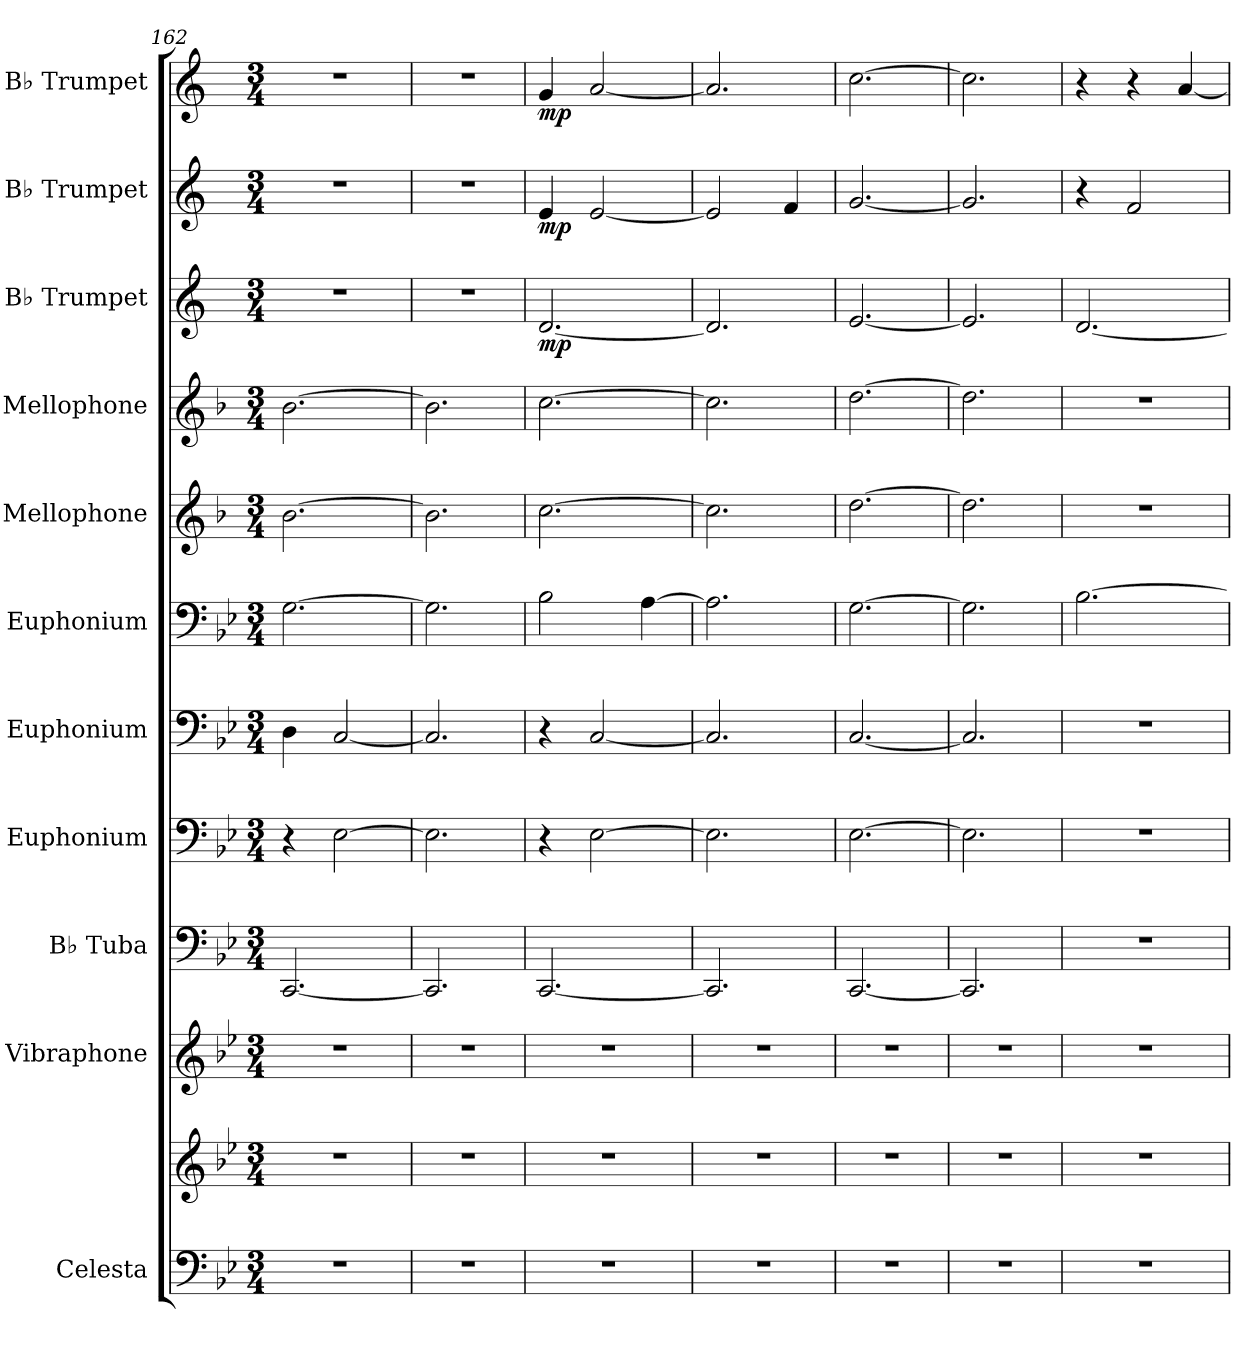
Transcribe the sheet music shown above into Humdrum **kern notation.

**kern	**kern	**kern	**kern	**kern	**kern	**kern	**kern	**kern	**kern	**dynam	**kern	**dynam	**kern	**dynam
*part11	*part11	*part10	*part9	*part8	*part7	*part6	*part5	*part4	*part3	*part3	*part2	*part2	*part1	*part1
*staff12	*staff11	*staff10	*staff9	*staff8	*staff7	*staff6	*staff5	*staff4	*staff3	*staff3	*staff2	*staff2	*staff1	*staff1
*I"Celesta	*	*I"Vibraphone	*I"B♭ Tuba	*I"Euphonium	*I"Euphonium	*I"Euphonium	*I"Mellophone	*I"Mellophone	*I"B♭ Trumpet	*	*I"B♭ Trumpet	*	*I"B♭ Trumpet	*
*I'Cel.	*	*I'Vib.	*I'B♭ Tu.	*I'Euph.	*I'Euph.	*I'Euph.	*I'Mph.	*I'Mph.	*I'B♭ Tpt.	*	*I'B♭ Tpt.	*	*I'B♭ Tpt.	*
*clefF4	*clefG2	*clefG2	*clefF4	*clefF4	*clefF4	*clefF4	*clefG2	*clefG2	*clefG2	*	*clefG2	*	*clefG2	*
*ITrd-7c-12	*ITrd-7c-12	*	*	*	*	*	*ITrd4c7	*ITrd4c7	*ITrd1c2	*	*ITrd1c2	*	*ITrd1c2	*
*k[b-e-]	*k[b-e-]	*k[b-e-]	*k[b-e-]	*k[b-e-]	*k[b-e-]	*k[b-e-]	*k[b-e-]	*k[b-e-]	*k[b-e-]	*	*k[b-e-]	*	*k[b-e-]	*
*M3/4	*M3/4	*M3/4	*M3/4	*M3/4	*M3/4	*M3/4	*M3/4	*M3/4	*M3/4	*	*M3/4	*	*M3/4	*
=162	=162	=162	=162	=162	=162	=162	=162	=162	=162	=162	=162	=162	=162	=162
2.r	2.r	2.r	[2.CC/	4r	4D\	[2.G\	[2.e-\	[2.e-\	2.r	.	2.r	.	2.r	.
.	.	.	.	[2E-\	[2C/	.	.	.	.	.	.	.	.	.
=163	=163	=163	=163	=163	=163	=163	=163	=163	=163	=163	=163	=163	=163	=163
2.r	2.r	2.r	2.CC/]	2.E-\]	2.C/]	2.G\]	2.e-\]	2.e-\]	2.r	.	2.r	.	2.r	.
=164	=164	=164	=164	=164	=164	=164	=164	=164	=164	=164	=164	=164	=164	=164
!	!	!	!	!	!	!	!	!	!	!LO:DY:b	!	!LO:DY:b	!	!LO:DY:b
2.r	2.r	2.r	[2.CC/	4r	4r	2B-\	[2.f\	[2.f\	[2.c/	mp	4d/	mp	4f/	mp
.	.	.	.	[2E-\	[2C/	.	.	.	.	.	[2d/	.	[2g/	.
.	.	.	.	.	.	[4A\	.	.	.	.	.	.	.	.
=165	=165	=165	=165	=165	=165	=165	=165	=165	=165	=165	=165	=165	=165	=165
2.r	2.r	2.r	2.CC/]	2.E-\]	2.C/]	2.A\]	2.f\]	2.f\]	2.c/]	.	2d/]	.	2.g/]	.
.	.	.	.	.	.	.	.	.	.	.	4e-/	.	.	.
=166	=166	=166	=166	=166	=166	=166	=166	=166	=166	=166	=166	=166	=166	=166
2.r	2.r	2.r	[2.CC/	[2.E-\	[2.C/	[2.G\	[2.g\	[2.g\	[2.d/	.	[2.f/	.	[2.b-\	.
=167	=167	=167	=167	=167	=167	=167	=167	=167	=167	=167	=167	=167	=167	=167
2.r	2.r	2.r	2.CC/]	2.E-\]	2.C/]	2.G\]	2.g\]	2.g\]	2.d/]	.	2.f/]	.	2.b-\]	.
!!LO:PB:g=z
=168	=168	=168	=168	=168	=168	=168	=168	=168	=168	=168	=168	=168	=168	=168
2.r	2.r	2.r	2.r	2.r	2.r	[2.B-\	2.r	2.r	[2.c/	.	4r	.	4r	.
.	.	.	.	.	.	.	.	.	.	.	2e-/	.	4r	.
.	.	.	.	.	.	.	.	.	.	.	.	.	[4g/	.
=	=	=	=	=	=	=	=	=	=	=	=	=	=	=
*-	*-	*-	*-	*-	*-	*-	*-	*-	*-	*-	*-	*-	*-	*-
